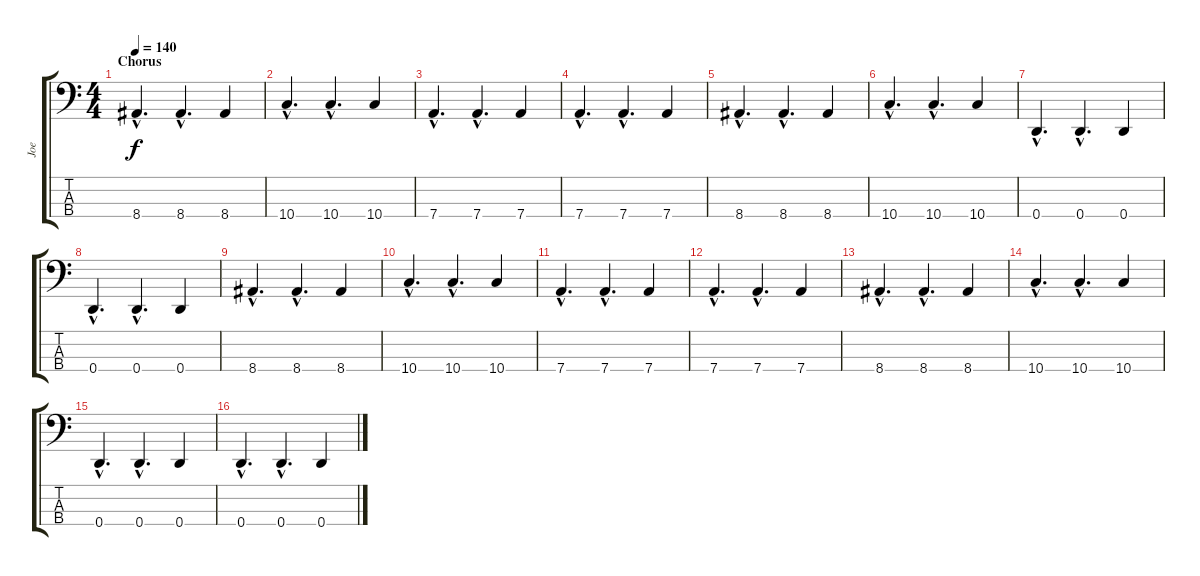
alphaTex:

\track ("Joe" "Joe") {instrument electricbasspick}
\staff {score tabs}
\tuning (G2 D2 A1 D1) {hide}
\ts (4 4)
\section ("" "Chorus")
\tempo 140
\clef f4
\ks c
8.4{hac}.4{d dy f} 8.4{hac}.4{d} 8.4.4 |
10.4{hac}.4{d} 10.4{hac}.4{d} 10.4.4 |
7.4{hac}.4{d} 7.4{hac}.4{d} 7.4.4 |
7.4{hac}.4{d} 7.4{hac}.4{d} 7.4.4 |
8.4{hac}.4{d} 8.4{hac}.4{d} 8.4.4 |
10.4{hac}.4{d} 10.4{hac}.4{d} 10.4.4 |
0.4{hac}.4{d} 0.4{hac}.4{d} 0.4.4 |
0.4{hac}.4{d} 0.4{hac}.4{d} 0.4.4 |
8.4{hac}.4{d} 8.4{hac}.4{d} 8.4.4 |
10.4{hac}.4{d} 10.4{hac}.4{d} 10.4.4 |
7.4{hac}.4{d} 7.4{hac}.4{d} 7.4.4 |
7.4{hac}.4{d} 7.4{hac}.4{d} 7.4.4 |
8.4{hac}.4{d} 8.4{hac}.4{d} 8.4.4 |
10.4{hac}.4{d} 10.4{hac}.4{d} 10.4.4 |
0.4{hac}.4{d} 0.4{hac}.4{d} 0.4.4 |
0.4{hac}.4{d} 0.4{hac}.4{d} 0.4.4
